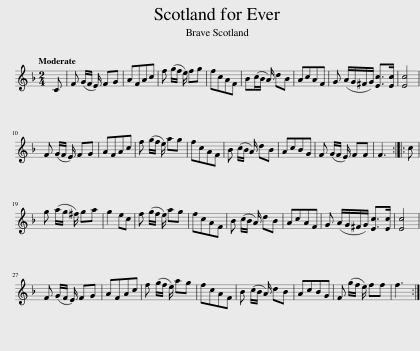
X:1
L:1/8
Q:1/4=120
M:2/4
I:linebreak $
K:F
V:1 treble
V:1
 C | F (G/F/ E/) FG | AFAc | f (g/f/ e/) fg | fcAF | %5
 B(c/B/ A/) dB | AcAF | G (A/G/^F/G/) [Ec]>[Ec] | [Ec]4 |$ F (G/F/ E/) FG | %10
 AFAc | f (g/f/ e/) ag | fcAF | B (c/B/ A/) dB | AcBG | %15
 F (G/F/ E/) FF | F3 :: c |$ g (a/g/ ^f/) ga | g2 ec | %20
 f (g/f/ e/) ag | fcAF | B (c/B/ A/) dB | AcAF | G (A/G/^F/G/) [Ec]>[Ec] | %25
 [Ec]4 |$ F (G/F/ E/) FG | AFAc | f (g/f/ e/) ag | fcAF | %30
 B (c/B/ A/) dB | AcBG | F (g/f/ e/) ff | f3 :| %34
